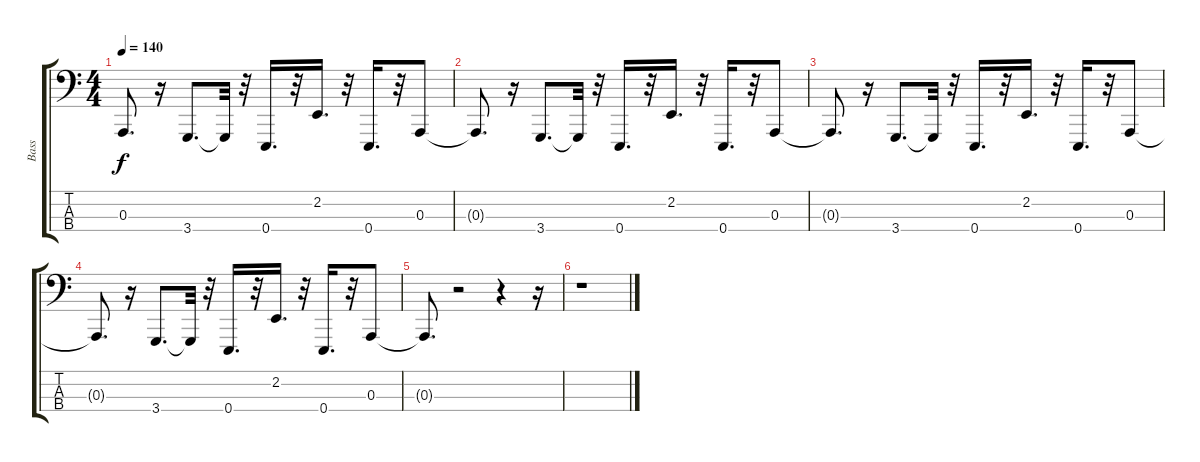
\track ("Bass" "Bass") {instrument acousticgrandpiano}
\staff {score tabs}
\tuning (G2 D2 A1 E1) {hide}
\ts (4 4)
\tempo 140
\clef f4
\ks c
0.3{t}.8{d dy f} r.16 3.4.8{d volume 7} 3.4{t}.32 r.32 0.4.16{d volume 7} r.32 2.2.16{d volume 7} r.32 0.4.16{d volume 6} r.32 0.3.8{volume 6} |
0.3{t}.8{d} r.16 3.4.8{d volume 5} 3.4{t}.32 r.32 0.4.16{d volume 5} r.32 2.2.16{d volume 5} r.32 0.4.16{d volume 4} r.32 0.3.8{volume 4} |
0.3{t}.8{d} r.16 3.4.8{d volume 3} 3.4{t}.32 r.32 0.4.16{d volume 3} r.32 2.2.16{d volume 3} r.32 0.4.16{d volume 2} r.32 0.3.8{volume 2} |
0.3{t}.8{d} r.16 3.4.8{d volume 1} 3.4{t}.32 r.32 0.4.16{d volume 1} r.32 2.2.16{d volume 1} r.32 0.4.16{d volume 0} r.32 0.3.8{volume 0} |
0.3{t}.8{d} r.2 r.4 r.16 |
r.1
